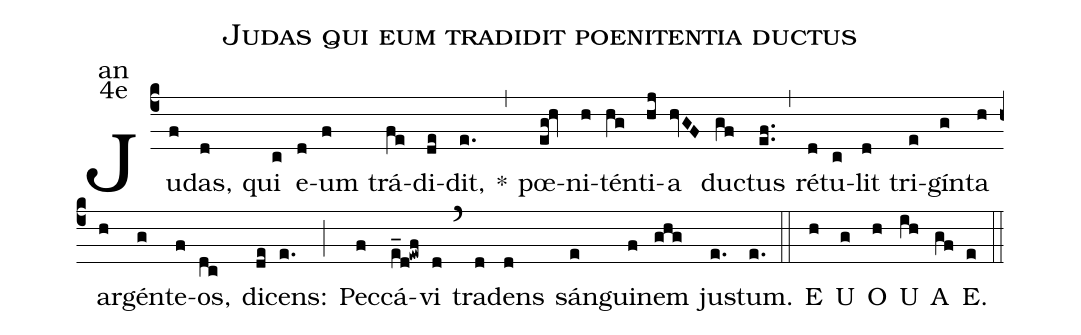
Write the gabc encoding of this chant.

name:Judas qui eum tradidit poenitentia ductus;
office-part:an;
mode:4e;
%%
(c4) Ju(f)das,(d) qui(c) e(d)um(f) trá(fe)di(de)dit,(e.)  <sp>*</sp>(,) pœ(eg@hv)ni(h)tén(hg)ti(hj)a(hvGF) du(gf)ctus(ef..) (,) ré(d)tu(c)lit(d) tri(e)gín(g)ta(h) ar(h)gén(g)te(f)os,(dc) di(de)cens:(e.) (;) Pec(f)cá(e_d!ewf)vi(d) (`) tra(d)dens(d) sán(e)gui(f)nem(ghg) ju(e.)stum.(e.) (::)
<eu>E(h) U(g) O(h) U(ih) A(gf) E.(e) </eu>(::)
